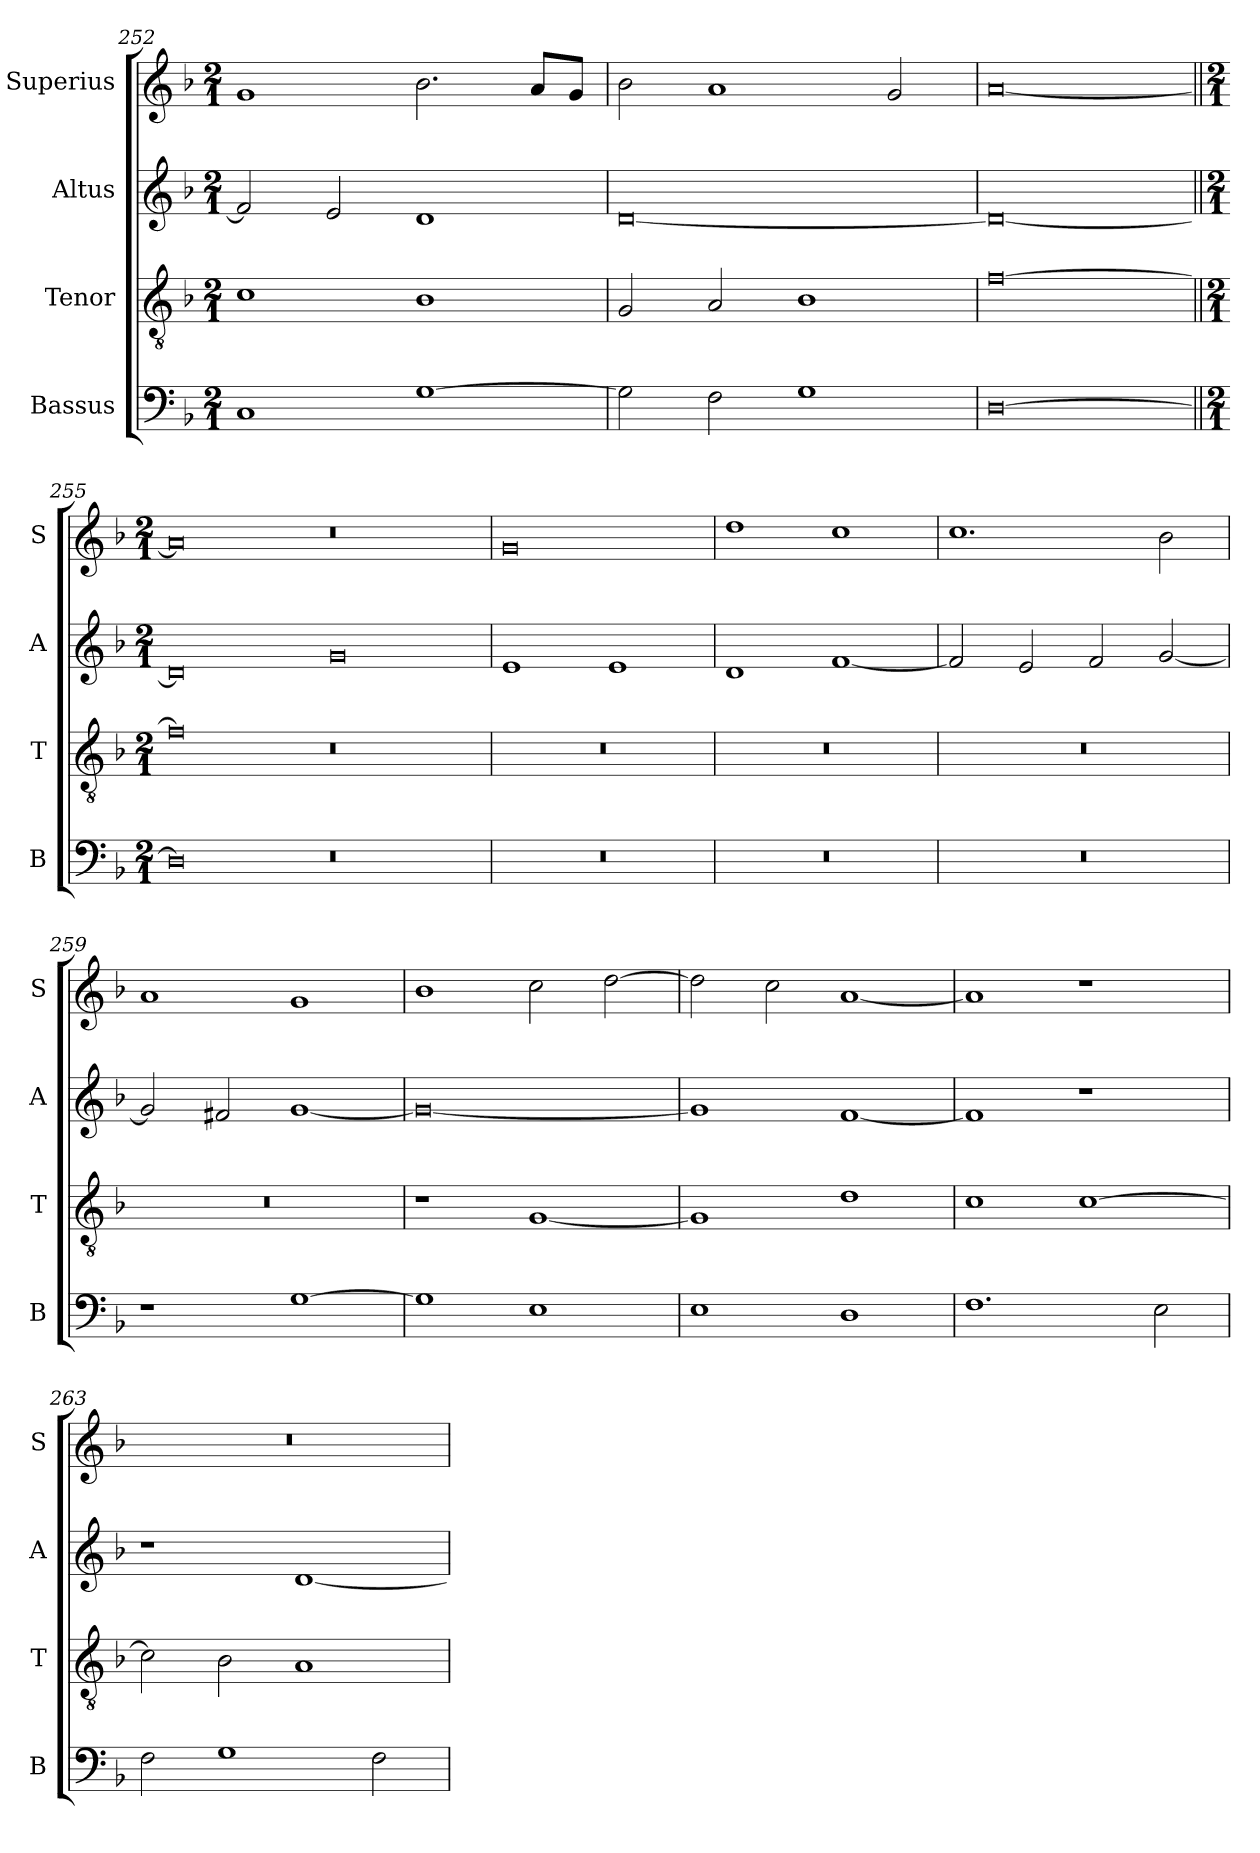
**kern	**kern	**kern	**kern
*part4	*part3	*part2	*part1
*staff4	*staff3	*staff2	*staff1
*I"Bassus	*I"Tenor	*I"Altus	*I"Superius
*I'B	*I'T	*I'A	*I'S
*clefF4	*clefGv2	*clefG2	*clefG2
*k[b-]	*k[b-]	*k[b-]	*k[b-]
*F:	*F:	*F:	*F:
*M2/1	*M2/1	*M2/1	*M2/1
=252	=252	=252	=252
1C	1c	2f]	1g
.	.	2e	.
[1G	1B-	1d	2.b-
.	.	.	8aL
.	.	.	8gJ
=253	=253	=253	=253
2G]	2G	[0d	2b-
2F	2A	.	1a
1G	1B-	.	.
.	.	.	2g
=254	=254	=254	=254
[0D	[0f	0d_	[0a
=255||	=255||	=255||	=255||
*M2/1	*M2/1	*M2/1	*M2/1
0D]	0f]	0d]	0a]
0r	0r	0g	0r
=256	=256	=256	=256
0r	0r	1e	0g
.	.	1e	.
=257	=257	=257	=257
0r	0r	1d	1dd
.	.	[1f	1cc
=258	=258	=258	=258
0r	0r	2f]	1.cc
.	.	2e	.
.	.	2f	.
.	.	[2g	2b-
=259	=259	=259	=259
1r	0r	2g]	1a
.	.	2f#X	.
[1G	.	[1g	1g
=260	=260	=260	=260
1G]	1r	0g_	1b-
1E	[1G	.	2cc
.	.	.	[2dd
=261	=261	=261	=261
1E	1G]	1g]	2dd]
.	.	.	2cc
1D	1d	[1f	[1a
=262	=262	=262	=262
1.F	1c	1f]	1a]
.	[1c	1r	1r
2E	.	.	.
=263	=263	=263	=263
2F	2c]	1r	0r
1G	2B-	.	.
.	1A	[1d	.
2F	.	.	.
=	=	=	=
*-	*-	*-	*-
